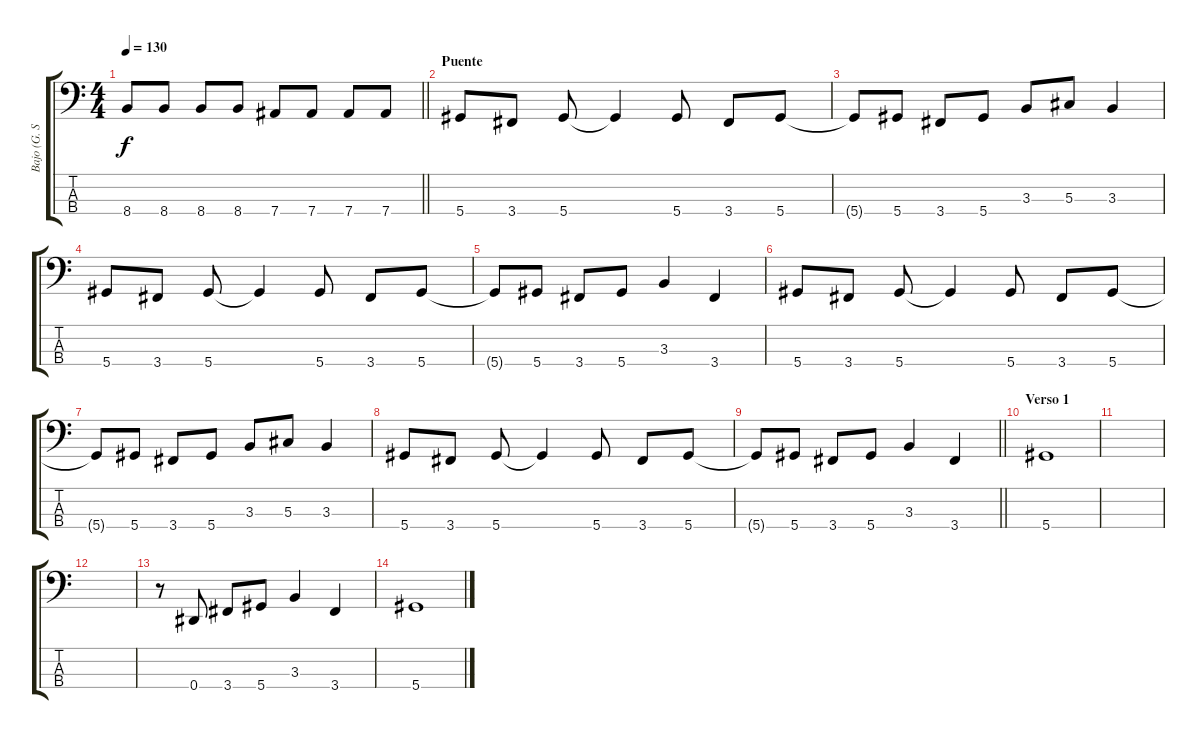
\track ("Bajo (G. Sánchez)" "Bajo (G. S") {instrument electricbassfinger}
\staff {score tabs}
\tuning (Gb2 Db2 Ab1 Eb1) {hide}
\ts (4 4)
\tempo 130
\clef f4
\barLineRight lightlight
\ks c
8.4.8{dy f} 8.4.8 8.4.8 8.4.8 7.4.8 7.4.8 7.4.8 7.4.8 |
\section ("" "Puente")
5.4.8 3.4.8 5.4.8 5.4{t}.4 5.4.8 3.4.8 5.4.8 |
5.4{t}.8 5.4.8 3.4.8 5.4.8 3.3.8 5.3.8 3.3.4 |
5.4.8 3.4.8 5.4.8 5.4{t}.4 5.4.8 3.4.8 5.4.8 |
5.4{t}.8 5.4.8 3.4.8 5.4.8 3.3.4 3.4.4 |
5.4.8 3.4.8 5.4.8 5.4{t}.4 5.4.8 3.4.8 5.4.8 |
5.4{t}.8 5.4.8 3.4.8 5.4.8 3.3.8 5.3.8 3.3.4 |
5.4.8 3.4.8 5.4.8 5.4{t}.4 5.4.8 3.4.8 5.4.8 |
\barLineRight lightlight
5.4{t}.8 5.4.8 3.4.8 5.4.8 3.3.4 3.4.4 |
\section ("" "Verso 1")
5.4.1 |
|
|
r.8 0.4.8 3.4.8 5.4.8 3.3.4 3.4.4 |
5.4.1
